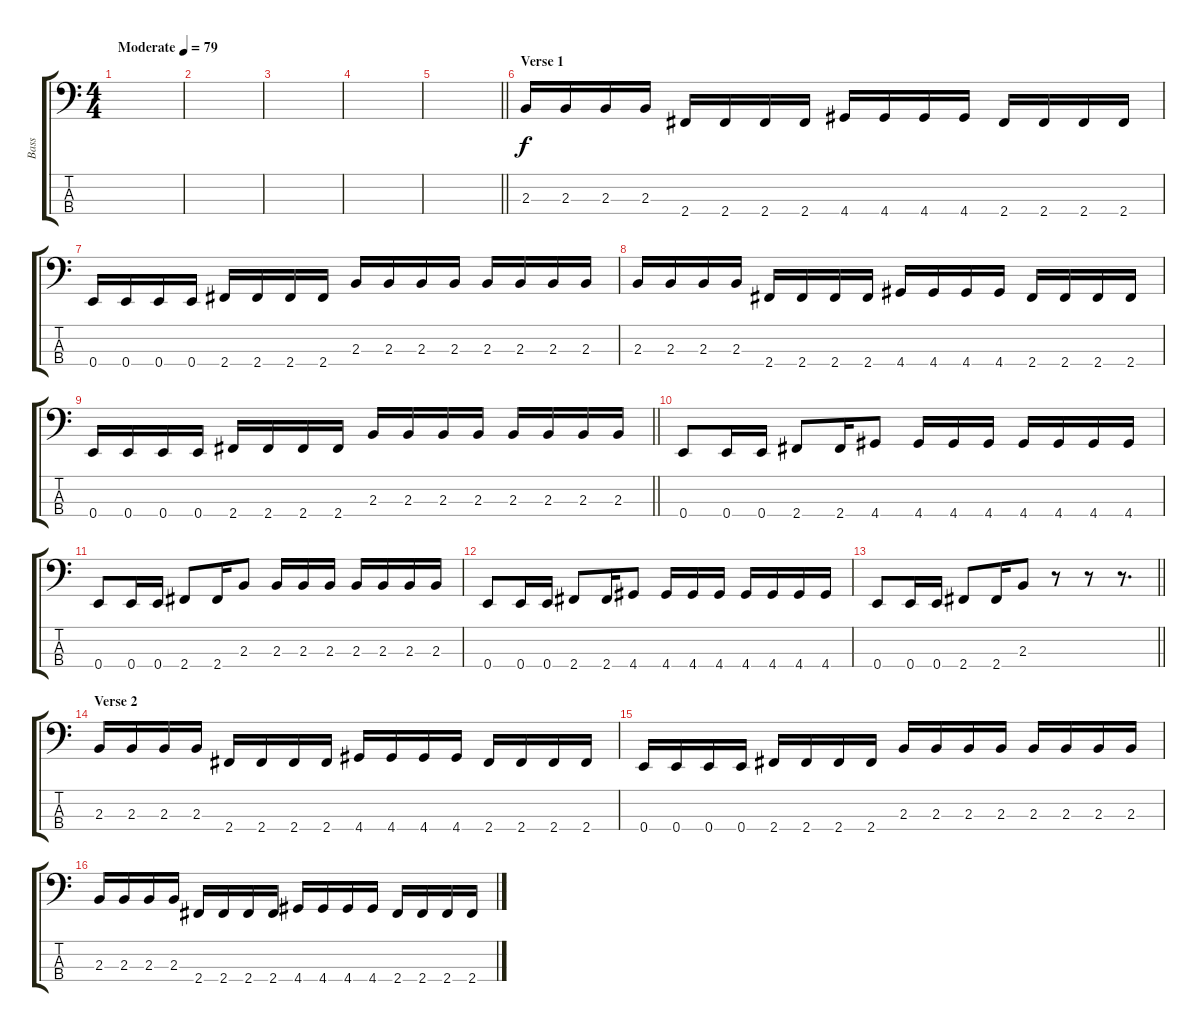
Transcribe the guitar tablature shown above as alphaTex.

\track ("Bass" "Bass") {instrument electricbassfinger}
\staff {score tabs}
\tuning (G2 D2 A1 E1) {hide}
\ts (4 4)
\tempo (79 "Moderate")
\clef f4
\ks c
|
|
|
|
\barLineRight lightlight
|
\section ("" "Verse 1")
2.3.16 2.3.16 2.3.16 2.3.16 2.4.16 2.4.16 2.4.16 2.4.16 4.4.16 4.4.16 4.4.16 4.4.16 2.4.16 2.4.16 2.4.16 2.4.16 |
0.4.16 0.4.16 0.4.16 0.4.16 2.4.16 2.4.16 2.4.16 2.4.16 2.3.16 2.3.16 2.3.16 2.3.16 2.3.16 2.3.16 2.3.16 2.3.16 |
2.3.16 2.3.16 2.3.16 2.3.16 2.4.16 2.4.16 2.4.16 2.4.16 4.4.16 4.4.16 4.4.16 4.4.16 2.4.16 2.4.16 2.4.16 2.4.16 |
\barLineRight lightlight
0.4.16 0.4.16 0.4.16 0.4.16 2.4.16 2.4.16 2.4.16 2.4.16 2.3.16 2.3.16 2.3.16 2.3.16 2.3.16 2.3.16 2.3.16 2.3.16 |
0.4.8 0.4.16 0.4.16 2.4.8 2.4.16 4.4.8 4.4.16 4.4.16 4.4.16 4.4.16 4.4.16 4.4.16 4.4.16 |
0.4.8 0.4.16 0.4.16 2.4.8 2.4.16 2.3.8 2.3.16 2.3.16 2.3.16 2.3.16 2.3.16 2.3.16 2.3.16 |
0.4.8 0.4.16 0.4.16 2.4.8 2.4.16 4.4.8 4.4.16 4.4.16 4.4.16 4.4.16 4.4.16 4.4.16 4.4.16 |
\barLineRight lightlight
0.4.8 0.4.16 0.4.16 2.4.8 2.4.16 2.3.8 r.8 r.8 r.8{d} |
\section ("" "Verse 2")
2.3.16 2.3.16 2.3.16 2.3.16 2.4.16 2.4.16 2.4.16 2.4.16 4.4.16 4.4.16 4.4.16 4.4.16 2.4.16 2.4.16 2.4.16 2.4.16 |
0.4.16 0.4.16 0.4.16 0.4.16 2.4.16 2.4.16 2.4.16 2.4.16 2.3.16 2.3.16 2.3.16 2.3.16 2.3.16 2.3.16 2.3.16 2.3.16 |
2.3.16 2.3.16 2.3.16 2.3.16 2.4.16 2.4.16 2.4.16 2.4.16 4.4.16 4.4.16 4.4.16 4.4.16 2.4.16 2.4.16 2.4.16 2.4.16
